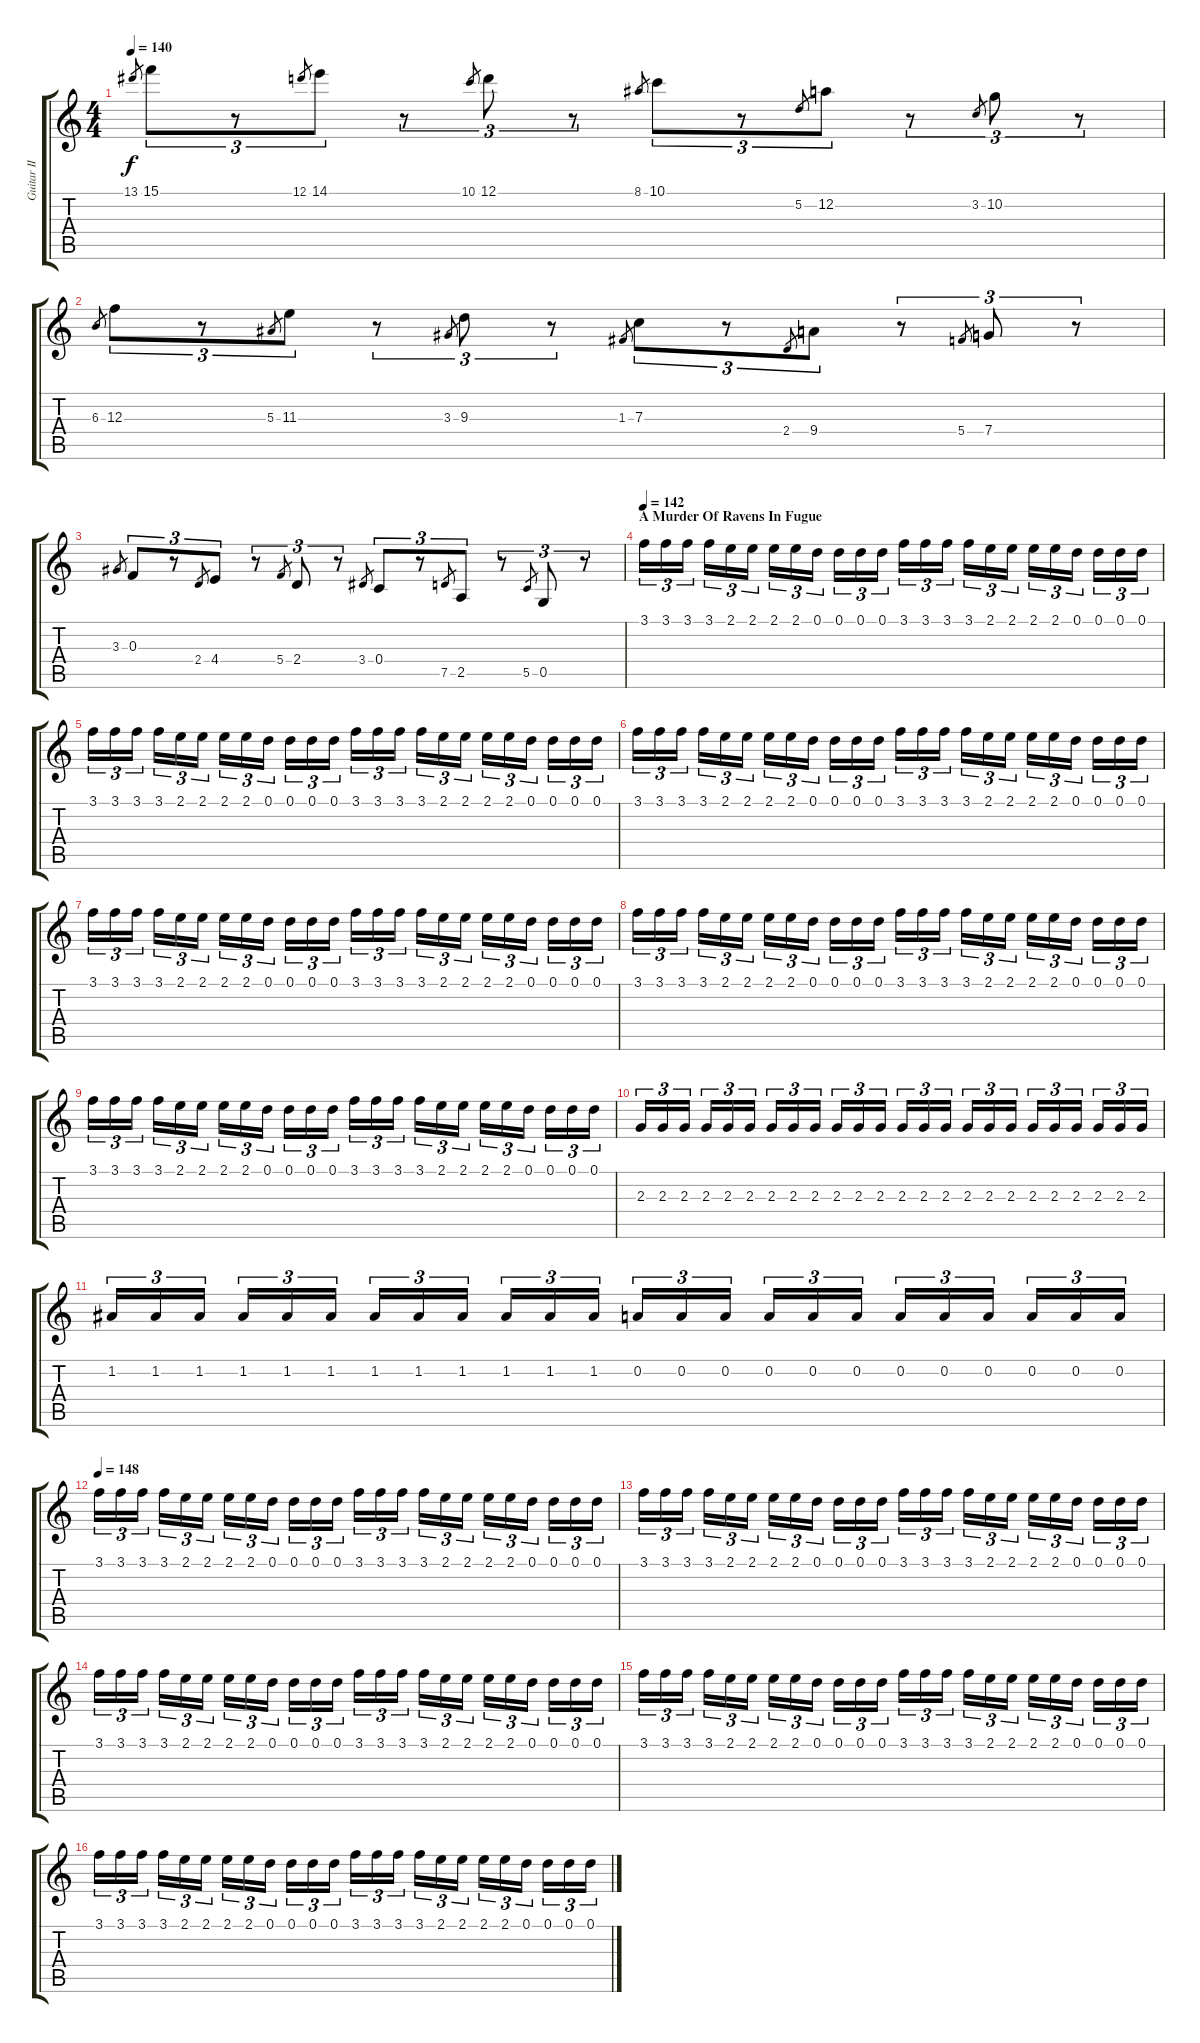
\track ("Guitar II" "Guitar II") {instrument distortionguitar}
\staff {score tabs}
\tuning (D4 A3 F3 C3 G2 D2) {hide}
\ts (4 4)
\tempo 140
\clef g2
\ks c
13.1.8{gr dy f} 15.1.8{tu (3 2)} r.8{tu (3 2)} 12.1.8{gr} 14.1.8{tu (3 2)} r.8{tu (3 2)} 10.1.8{gr} 12.1.8{tu (3 2)} r.8{tu (3 2)} 8.1.8{gr} 10.1.8{tu (3 2)} r.8{tu (3 2)} 5.2.8{gr} 12.2.8{tu (3 2)} r.8{tu (3 2)} 3.2.8{gr} 10.2.8{tu (3 2)} r.8{tu (3 2)} |
6.3.8{gr} 12.3.8{tu (3 2)} r.8{tu (3 2)} 5.3.8{gr} 11.3.8{tu (3 2)} r.8{tu (3 2)} 3.3.8{gr} 9.3.8{tu (3 2)} r.8{tu (3 2)} 1.3.8{gr} 7.3.8{tu (3 2)} r.8{tu (3 2)} 2.4.8{gr} 9.4.8{tu (3 2)} r.8{tu (3 2)} 5.4.8{gr} 7.4.8{tu (3 2)} r.8{tu (3 2)} |
3.3.8{gr} 0.3.8{tu (3 2)} r.8{tu (3 2)} 2.4.8{gr} 4.4.8{tu (3 2)} r.8{tu (3 2)} 5.4.8{gr} 2.4.8{tu (3 2)} r.8{tu (3 2)} 3.4.8{gr} 0.4.8{tu (3 2)} r.8{tu (3 2)} 7.5.8{gr} 2.5.8{tu (3 2)} r.8{tu (3 2)} 5.5.8{gr} 0.5.8{tu (3 2)} r.8{tu (3 2)} |
\section ("" "A Murder Of Ravens In Fugue")
\tempo 142
3.1.16{tu (3 2)} 3.1.16{tu (3 2)} 3.1.16{tu (3 2)} 3.1.16{tu (3 2)} 2.1.16{tu (3 2)} 2.1.16{tu (3 2)} 2.1.16{tu (3 2)} 2.1.16{tu (3 2)} 0.1.16{tu (3 2)} 0.1.16{tu (3 2)} 0.1.16{tu (3 2)} 0.1.16{tu (3 2)} 3.1.16{tu (3 2)} 3.1.16{tu (3 2)} 3.1.16{tu (3 2)} 3.1.16{tu (3 2)} 2.1.16{tu (3 2)} 2.1.16{tu (3 2)} 2.1.16{tu (3 2)} 2.1.16{tu (3 2)} 0.1.16{tu (3 2)} 0.1.16{tu (3 2)} 0.1.16{tu (3 2)} 0.1.16{tu (3 2)} |
3.1.16{tu (3 2)} 3.1.16{tu (3 2)} 3.1.16{tu (3 2)} 3.1.16{tu (3 2)} 2.1.16{tu (3 2)} 2.1.16{tu (3 2)} 2.1.16{tu (3 2)} 2.1.16{tu (3 2)} 0.1.16{tu (3 2)} 0.1.16{tu (3 2)} 0.1.16{tu (3 2)} 0.1.16{tu (3 2)} 3.1.16{tu (3 2)} 3.1.16{tu (3 2)} 3.1.16{tu (3 2)} 3.1.16{tu (3 2)} 2.1.16{tu (3 2)} 2.1.16{tu (3 2)} 2.1.16{tu (3 2)} 2.1.16{tu (3 2)} 0.1.16{tu (3 2)} 0.1.16{tu (3 2)} 0.1.16{tu (3 2)} 0.1.16{tu (3 2)} |
3.1.16{tu (3 2)} 3.1.16{tu (3 2)} 3.1.16{tu (3 2)} 3.1.16{tu (3 2)} 2.1.16{tu (3 2)} 2.1.16{tu (3 2)} 2.1.16{tu (3 2)} 2.1.16{tu (3 2)} 0.1.16{tu (3 2)} 0.1.16{tu (3 2)} 0.1.16{tu (3 2)} 0.1.16{tu (3 2)} 3.1.16{tu (3 2)} 3.1.16{tu (3 2)} 3.1.16{tu (3 2)} 3.1.16{tu (3 2)} 2.1.16{tu (3 2)} 2.1.16{tu (3 2)} 2.1.16{tu (3 2)} 2.1.16{tu (3 2)} 0.1.16{tu (3 2)} 0.1.16{tu (3 2)} 0.1.16{tu (3 2)} 0.1.16{tu (3 2)} |
3.1.16{tu (3 2)} 3.1.16{tu (3 2)} 3.1.16{tu (3 2)} 3.1.16{tu (3 2)} 2.1.16{tu (3 2)} 2.1.16{tu (3 2)} 2.1.16{tu (3 2)} 2.1.16{tu (3 2)} 0.1.16{tu (3 2)} 0.1.16{tu (3 2)} 0.1.16{tu (3 2)} 0.1.16{tu (3 2)} 3.1.16{tu (3 2)} 3.1.16{tu (3 2)} 3.1.16{tu (3 2)} 3.1.16{tu (3 2)} 2.1.16{tu (3 2)} 2.1.16{tu (3 2)} 2.1.16{tu (3 2)} 2.1.16{tu (3 2)} 0.1.16{tu (3 2)} 0.1.16{tu (3 2)} 0.1.16{tu (3 2)} 0.1.16{tu (3 2)} |
3.1.16{tu (3 2)} 3.1.16{tu (3 2)} 3.1.16{tu (3 2)} 3.1.16{tu (3 2)} 2.1.16{tu (3 2)} 2.1.16{tu (3 2)} 2.1.16{tu (3 2)} 2.1.16{tu (3 2)} 0.1.16{tu (3 2)} 0.1.16{tu (3 2)} 0.1.16{tu (3 2)} 0.1.16{tu (3 2)} 3.1.16{tu (3 2)} 3.1.16{tu (3 2)} 3.1.16{tu (3 2)} 3.1.16{tu (3 2)} 2.1.16{tu (3 2)} 2.1.16{tu (3 2)} 2.1.16{tu (3 2)} 2.1.16{tu (3 2)} 0.1.16{tu (3 2)} 0.1.16{tu (3 2)} 0.1.16{tu (3 2)} 0.1.16{tu (3 2)} |
3.1.16{tu (3 2)} 3.1.16{tu (3 2)} 3.1.16{tu (3 2)} 3.1.16{tu (3 2)} 2.1.16{tu (3 2)} 2.1.16{tu (3 2)} 2.1.16{tu (3 2)} 2.1.16{tu (3 2)} 0.1.16{tu (3 2)} 0.1.16{tu (3 2)} 0.1.16{tu (3 2)} 0.1.16{tu (3 2)} 3.1.16{tu (3 2)} 3.1.16{tu (3 2)} 3.1.16{tu (3 2)} 3.1.16{tu (3 2)} 2.1.16{tu (3 2)} 2.1.16{tu (3 2)} 2.1.16{tu (3 2)} 2.1.16{tu (3 2)} 0.1.16{tu (3 2)} 0.1.16{tu (3 2)} 0.1.16{tu (3 2)} 0.1.16{tu (3 2)} |
2.3.16{tu (3 2)} 2.3.16{tu (3 2)} 2.3.16{tu (3 2)} 2.3.16{tu (3 2)} 2.3.16{tu (3 2)} 2.3.16{tu (3 2)} 2.3.16{tu (3 2)} 2.3.16{tu (3 2)} 2.3.16{tu (3 2)} 2.3.16{tu (3 2)} 2.3.16{tu (3 2)} 2.3.16{tu (3 2)} 2.3.16{tu (3 2)} 2.3.16{tu (3 2)} 2.3.16{tu (3 2)} 2.3.16{tu (3 2)} 2.3.16{tu (3 2)} 2.3.16{tu (3 2)} 2.3.16{tu (3 2)} 2.3.16{tu (3 2)} 2.3.16{tu (3 2)} 2.3.16{tu (3 2)} 2.3.16{tu (3 2)} 2.3.16{tu (3 2)} |
1.2.16{tu (3 2)} 1.2.16{tu (3 2)} 1.2.16{tu (3 2)} 1.2.16{tu (3 2)} 1.2.16{tu (3 2)} 1.2.16{tu (3 2)} 1.2.16{tu (3 2)} 1.2.16{tu (3 2)} 1.2.16{tu (3 2)} 1.2.16{tu (3 2)} 1.2.16{tu (3 2)} 1.2.16{tu (3 2)} 0.2.16{tu (3 2)} 0.2.16{tu (3 2)} 0.2.16{tu (3 2)} 0.2.16{tu (3 2)} 0.2.16{tu (3 2)} 0.2.16{tu (3 2)} 0.2.16{tu (3 2)} 0.2.16{tu (3 2)} 0.2.16{tu (3 2)} 0.2.16{tu (3 2)} 0.2.16{tu (3 2)} 0.2.16{tu (3 2)} |
\tempo 148
3.1.16{tu (3 2)} 3.1.16{tu (3 2)} 3.1.16{tu (3 2)} 3.1.16{tu (3 2)} 2.1.16{tu (3 2)} 2.1.16{tu (3 2)} 2.1.16{tu (3 2)} 2.1.16{tu (3 2)} 0.1.16{tu (3 2)} 0.1.16{tu (3 2)} 0.1.16{tu (3 2)} 0.1.16{tu (3 2)} 3.1.16{tu (3 2)} 3.1.16{tu (3 2)} 3.1.16{tu (3 2)} 3.1.16{tu (3 2)} 2.1.16{tu (3 2)} 2.1.16{tu (3 2)} 2.1.16{tu (3 2)} 2.1.16{tu (3 2)} 0.1.16{tu (3 2)} 0.1.16{tu (3 2)} 0.1.16{tu (3 2)} 0.1.16{tu (3 2)} |
3.1.16{tu (3 2)} 3.1.16{tu (3 2)} 3.1.16{tu (3 2)} 3.1.16{tu (3 2)} 2.1.16{tu (3 2)} 2.1.16{tu (3 2)} 2.1.16{tu (3 2)} 2.1.16{tu (3 2)} 0.1.16{tu (3 2)} 0.1.16{tu (3 2)} 0.1.16{tu (3 2)} 0.1.16{tu (3 2)} 3.1.16{tu (3 2)} 3.1.16{tu (3 2)} 3.1.16{tu (3 2)} 3.1.16{tu (3 2)} 2.1.16{tu (3 2)} 2.1.16{tu (3 2)} 2.1.16{tu (3 2)} 2.1.16{tu (3 2)} 0.1.16{tu (3 2)} 0.1.16{tu (3 2)} 0.1.16{tu (3 2)} 0.1.16{tu (3 2)} |
3.1.16{tu (3 2)} 3.1.16{tu (3 2)} 3.1.16{tu (3 2)} 3.1.16{tu (3 2)} 2.1.16{tu (3 2)} 2.1.16{tu (3 2)} 2.1.16{tu (3 2)} 2.1.16{tu (3 2)} 0.1.16{tu (3 2)} 0.1.16{tu (3 2)} 0.1.16{tu (3 2)} 0.1.16{tu (3 2)} 3.1.16{tu (3 2)} 3.1.16{tu (3 2)} 3.1.16{tu (3 2)} 3.1.16{tu (3 2)} 2.1.16{tu (3 2)} 2.1.16{tu (3 2)} 2.1.16{tu (3 2)} 2.1.16{tu (3 2)} 0.1.16{tu (3 2)} 0.1.16{tu (3 2)} 0.1.16{tu (3 2)} 0.1.16{tu (3 2)} |
3.1.16{tu (3 2)} 3.1.16{tu (3 2)} 3.1.16{tu (3 2)} 3.1.16{tu (3 2)} 2.1.16{tu (3 2)} 2.1.16{tu (3 2)} 2.1.16{tu (3 2)} 2.1.16{tu (3 2)} 0.1.16{tu (3 2)} 0.1.16{tu (3 2)} 0.1.16{tu (3 2)} 0.1.16{tu (3 2)} 3.1.16{tu (3 2)} 3.1.16{tu (3 2)} 3.1.16{tu (3 2)} 3.1.16{tu (3 2)} 2.1.16{tu (3 2)} 2.1.16{tu (3 2)} 2.1.16{tu (3 2)} 2.1.16{tu (3 2)} 0.1.16{tu (3 2)} 0.1.16{tu (3 2)} 0.1.16{tu (3 2)} 0.1.16{tu (3 2)} |
3.1.16{tu (3 2)} 3.1.16{tu (3 2)} 3.1.16{tu (3 2)} 3.1.16{tu (3 2)} 2.1.16{tu (3 2)} 2.1.16{tu (3 2)} 2.1.16{tu (3 2)} 2.1.16{tu (3 2)} 0.1.16{tu (3 2)} 0.1.16{tu (3 2)} 0.1.16{tu (3 2)} 0.1.16{tu (3 2)} 3.1.16{tu (3 2)} 3.1.16{tu (3 2)} 3.1.16{tu (3 2)} 3.1.16{tu (3 2)} 2.1.16{tu (3 2)} 2.1.16{tu (3 2)} 2.1.16{tu (3 2)} 2.1.16{tu (3 2)} 0.1.16{tu (3 2)} 0.1.16{tu (3 2)} 0.1.16{tu (3 2)} 0.1.16{tu (3 2)}
